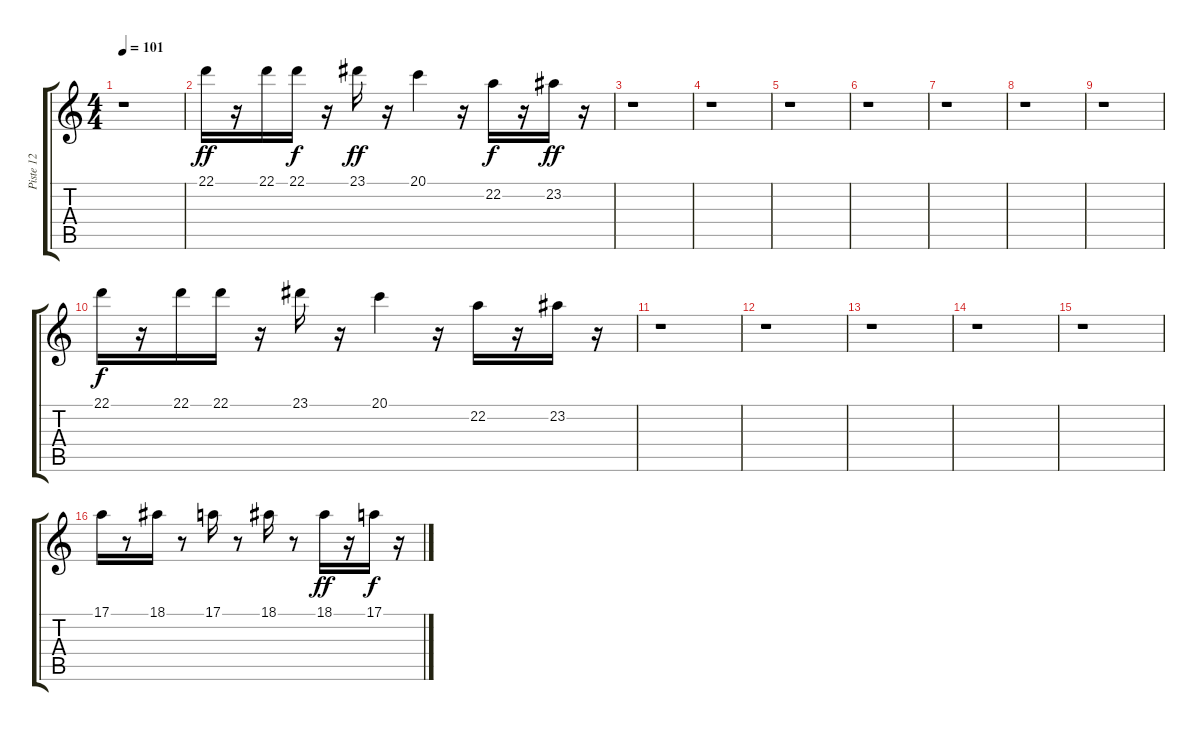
\track ("Piste 12" "Piste 12") {instrument electricpiano1}
\staff {score tabs}
\tuning (E4 B3 G3 D3 A2 E2) {hide}
\ts (4 4)
\tempo 101
\clef g2
\ks c
r.1{dy ff} |
22.1.16 r.16 22.1.16 22.1.16{dy f} r.16 23.1.16{dy ff} r.16 20.1.4 r.16 22.2.16{dy f} r.16 23.2.16{dy ff} r.16 |
r.1 |
r.1 |
r.1 |
r.1 |
r.1 |
r.1 |
r.1 |
22.1.16{dy f} r.16 22.1.16 22.1.16 r.16 23.1.16 r.16 20.1.4 r.16 22.2.16 r.16 23.2.16 r.16 |
r.1 |
r.1 |
r.1 |
r.1 |
r.1 |
17.1.16 r.8 18.1.16 r.8 17.1.16 r.8 18.1.16 r.8 18.1.16{dy ff} r.16 17.1.16{dy f} r.16
